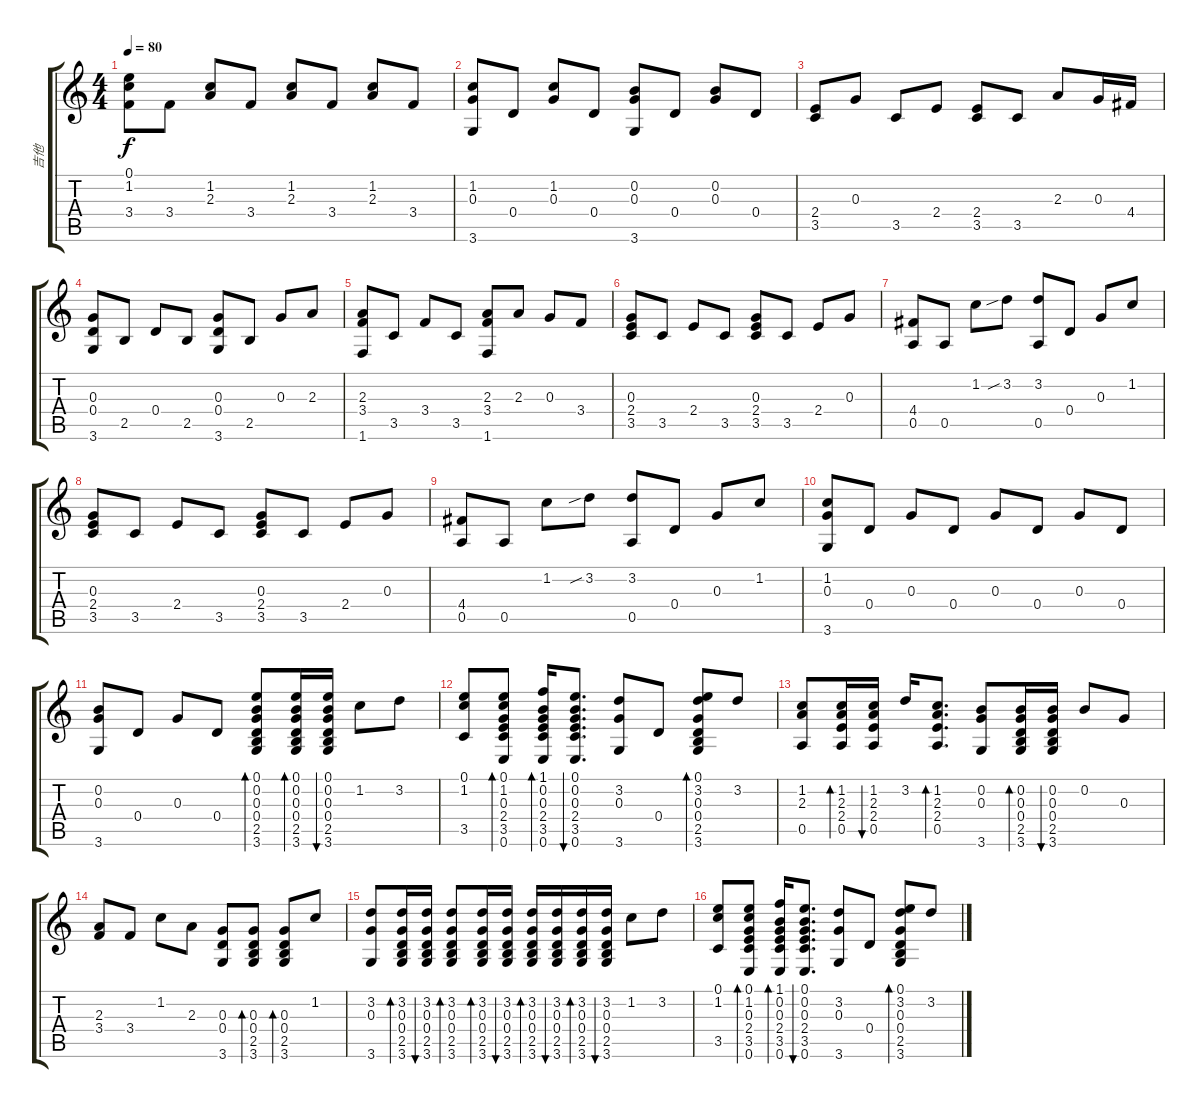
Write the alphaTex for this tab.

\track ("吉他" "吉他") {instrument acousticguitarsteel}
\staff {score tabs}
\tuning (E4 B3 G3 D3 A2 E2) {hide}
\ts (4 4)
\tempo 80
\clef g2
\ks c
(0.1 1.2 3.4).8{dy f} 3.4.8 (1.2 2.3).8 3.4.8 (1.2 2.3).8 3.4.8 (1.2 2.3).8 3.4.8 |
(1.2 0.3 3.6).8 0.4.8 (1.2 0.3).8 0.4.8 (0.2 0.3 3.6).8 0.4.8 (0.2 0.3).8 0.4.8 |
(2.4 3.5).8 0.3.8 3.5.8 2.4.8 (2.4 3.5).8 3.5.8 2.3.8 0.3.16 4.4.16 |
(0.3 0.4 3.6).8 2.5.8 0.4.8 2.5.8 (0.3 0.4 3.6).8 2.5.8 0.3.8 2.3.8 |
(2.3 3.4 1.6).8 3.5.8 3.4.8 3.5.8 (2.3 3.4 1.6).8 2.3.8 0.3.8 3.4.8 |
(0.3 2.4 3.5).8 3.5.8 2.4.8 3.5.8 (0.3 2.4 3.5).8 3.5.8 2.4.8 0.3.8 |
(4.4 0.5).8 0.5.8 1.2.8 3.2{sib}.8 (3.2 0.5).8 0.4.8 0.3.8 1.2.8 |
(0.3 2.4 3.5).8 3.5.8 2.4.8 3.5.8 (0.3 2.4 3.5).8 3.5.8 2.4.8 0.3.8 |
(4.4 0.5).8 0.5.8 1.2.8 3.2{sib}.8 (3.2 0.5).8 0.4.8 0.3.8 1.2.8 |
(1.2 0.3 3.6).8 0.4.8 0.3.8 0.4.8 0.3.8 0.4.8 0.3.8 0.4.8 |
(0.2 0.3 3.6).8 0.4.8 0.3.8 0.4.8 (0.1 0.2 0.3 0.4 2.5 3.6).8{bd 60} (0.1 0.2 0.3 0.4 2.5 3.6).16{bd 60} (0.1 0.2 0.3 0.4 2.5 3.6).16{bu 60} 1.2.8 3.2.8 |
(0.1 1.2 3.5).8 (0.1 1.2 0.3 2.4 3.5 0.6).8{bd 60} (1.1 0.2 0.3 2.4 3.5 0.6).16{bd 60} (0.1 0.2 0.3 2.4 3.5 0.6).8{d bu 60} (3.2 0.3 3.6).8 0.4.8 (0.1 3.2 0.3 0.4 2.5 3.6).8{bd 60} 3.2.8 |
(1.2 2.3 0.5).8 (1.2 2.3 2.4 0.5).16{bd 60} (1.2 2.3 2.4 0.5).16{bu 60} 3.2.16 (1.2 2.3 2.4 0.5).8{d bd 60} (0.2 0.3 3.6).8 (0.2 0.3 0.4 2.5 3.6).16{bd 60} (0.2 0.3 0.4 2.5 3.6).16{bu 60} 0.2.8 0.3.8 |
(2.3 3.4).8 3.4.8 1.2.8 2.3.8 (0.3 0.4 3.6).8 (0.3 0.4 2.5 3.6).8{bd 60} (0.3 0.4 2.5 3.6).8{bd 60} 1.2.8 |
(3.2 0.3 3.6).8 (3.2 0.3 0.4 2.5 3.6).16{bd 60} (3.2 0.3 0.4 2.5 3.6).16{bu 60} (3.2 0.3 0.4 2.5 3.6).8{bd 60} (3.2 0.3 0.4 2.5 3.6).16{bd 60} (3.2 0.3 0.4 2.5 3.6).16{bu 60} (3.2 0.3 0.4 2.5 3.6).16{bd 60} (3.2 0.3 0.4 2.5 3.6).16{bu 60} (3.2 0.3 0.4 2.5 3.6).16{bd 60} (3.2 0.3 0.4 2.5 3.6).16{bu 60} 1.2.8 3.2.8 |
(0.1 1.2 3.5).8 (0.1 1.2 0.3 2.4 3.5 0.6).8{bd 60} (1.1 0.2 0.3 2.4 3.5 0.6).16{bd 60} (0.1 0.2 0.3 2.4 3.5 0.6).8{d bu 60} (3.2 0.3 3.6).8 0.4.8 (0.1 3.2 0.3 0.4 2.5 3.6).8{bd 60} 3.2.8
